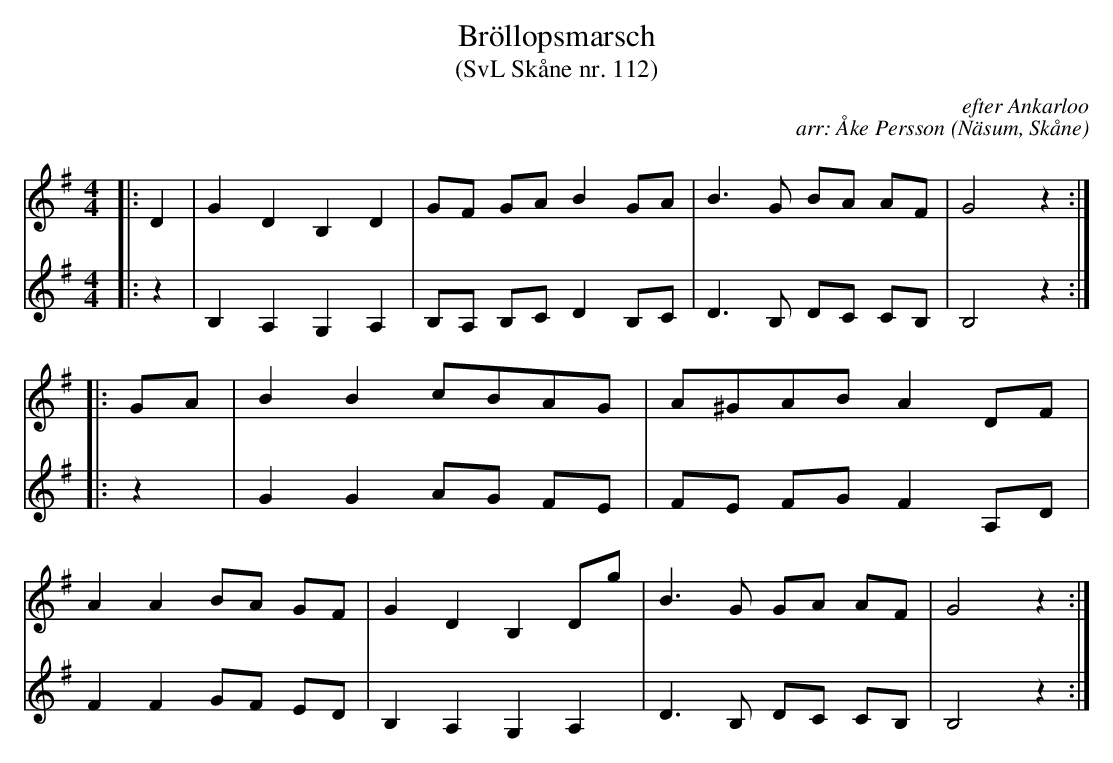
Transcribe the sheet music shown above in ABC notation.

X:1
T:Bröllopsmarsch
T:(SvL Skåne nr. 112)
C:efter Ankarloo
C:arr: Åke Persson
O:Näsum, Skåne
M:4/4
L:1/8
K:G
V:1
|: D2 | G2 D2 B,2 D2 | GF GA B2 GA | B3 G BA AF | G4 z2 :|
|: GA | B2 B2 cBAG | A^GAB A2 DF |
A2 A2 BA GF | G2 D2 B,2 Dg | B3 G GA AF | G4 z2 :|
V:2
|: z2 | B,2 A,2 G,2 A,2 | B,A, B,C D2 B,C | D3 B, DC CB, | B,4 z2 :|
|: z2 | G2 G2 AG FE | FE FG F2 A,D |
F2 F2 GF ED | B,2 A,2 G,2 A,2 | D3 B, DC CB, | B,4 z2 :|
